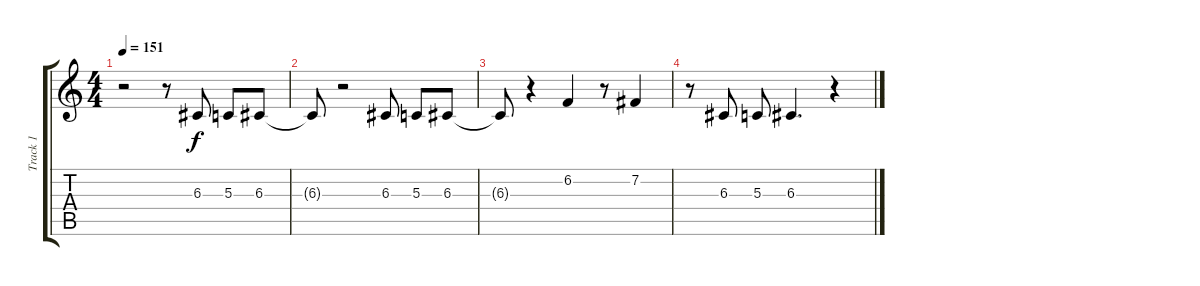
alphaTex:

\track ("Track 1" "Track 1") {mute instrument flute}
\staff {score tabs}
\tuning (E4 B3 G3 D3 A2 E2) {hide}
\ts (4 4)
\tempo 151
\clef g2
\ks c
r.2{dy f} r.8 6.3.8 5.3.8 6.3.8 |
6.3{t}.8 r.2 6.3.8 5.3.8 6.3.8 |
6.3{t}.8 r.4 6.2.4 r.8 7.2.4 |
r.8 6.3.8 5.3.8 6.3.4{d} r.4
